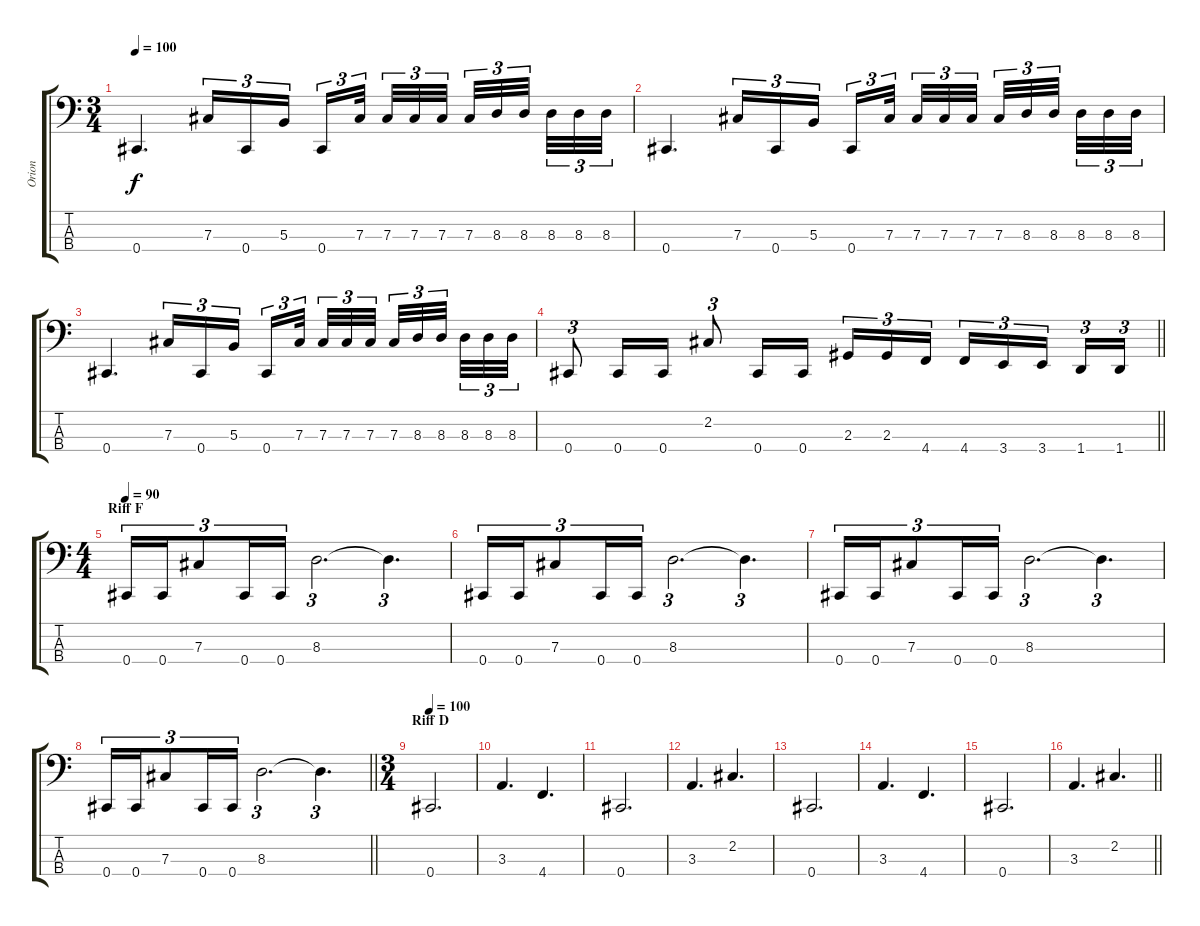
\track ("Orion" "Orion") {instrument electricbasspick}
\staff {score tabs}
\tuning (E2 B1 Gb1 Db1) {hide}
\ts (3 4)
\tempo 100
\clef f4
\ks c
0.4.4{d dy f} 7.3.16{tu (3 2)} 0.4.16{tu (3 2)} 5.3.16{tu (3 2)} 0.4.16{tu (3 2)} 7.3.32{tu (3 2) beam splitsecondary} 7.3.32{tu (3 2)} 7.3.32{tu (3 2)} 7.3.32{tu (3 2) beam splitsecondary} 7.3.32{tu (3 2)} 8.3.32{tu (3 2)} 8.3.32{tu (3 2) beam splitsecondary} 8.3.32{tu (3 2)} 8.3.32{tu (3 2)} 8.3.32{tu (3 2)} |
0.4.4{d} 7.3.16{tu (3 2)} 0.4.16{tu (3 2)} 5.3.16{tu (3 2)} 0.4.16{tu (3 2)} 7.3.32{tu (3 2) beam splitsecondary} 7.3.32{tu (3 2)} 7.3.32{tu (3 2)} 7.3.32{tu (3 2) beam splitsecondary} 7.3.32{tu (3 2)} 8.3.32{tu (3 2)} 8.3.32{tu (3 2) beam splitsecondary} 8.3.32{tu (3 2)} 8.3.32{tu (3 2)} 8.3.32{tu (3 2)} |
0.4.4{d} 7.3.16{tu (3 2)} 0.4.16{tu (3 2)} 5.3.16{tu (3 2)} 0.4.16{tu (3 2)} 7.3.32{tu (3 2) beam splitsecondary} 7.3.32{tu (3 2)} 7.3.32{tu (3 2)} 7.3.32{tu (3 2) beam splitsecondary} 7.3.32{tu (3 2)} 8.3.32{tu (3 2)} 8.3.32{tu (3 2) beam splitsecondary} 8.3.32{tu (3 2)} 8.3.32{tu (3 2)} 8.3.32{tu (3 2)} |
\barLineRight lightlight
0.4.8{tu (3 2)} 0.4.16 0.4.16 2.2.8{tu (3 2)} 0.4.16 0.4.16{beam splitsecondary} 2.3.16{tu (3 2)} 2.3.16{tu (3 2)} 4.4.16{tu (3 2) beam splitsecondary} 4.4.16{tu (3 2)} 3.4.16{tu (3 2)} 3.4.16{tu (3 2) beam splitsecondary} 1.4.16{tu (3 2)} 1.4.16{tu (3 2)} |
\ts (4 4)
\section ("" "Riff F")
\tempo 90
0.4.16{tu (3 2)} 0.4.16{tu (3 2)} 7.3.8{tu (3 2)} 0.4.16{tu (3 2)} 0.4.16{tu (3 2)} 8.3.2{d tu (3 2)} 8.3{t}.4{d tu (3 2)} |
0.4.16{tu (3 2)} 0.4.16{tu (3 2)} 7.3.8{tu (3 2)} 0.4.16{tu (3 2)} 0.4.16{tu (3 2)} 8.3.2{d tu (3 2)} 8.3{t}.4{d tu (3 2)} |
0.4.16{tu (3 2)} 0.4.16{tu (3 2)} 7.3.8{tu (3 2)} 0.4.16{tu (3 2)} 0.4.16{tu (3 2)} 8.3.2{d tu (3 2)} 8.3{t}.4{d tu (3 2)} |
\barLineRight lightlight
0.4.16{tu (3 2)} 0.4.16{tu (3 2)} 7.3.8{tu (3 2)} 0.4.16{tu (3 2)} 0.4.16{tu (3 2)} 8.3.2{d tu (3 2)} 8.3{t}.4{d tu (3 2)} |
\ts (3 4)
\section ("" "Riff D")
\tempo 100
0.4.2{d} |
3.3.4{d} 4.4.4{d} |
0.4.2{d} |
3.3.4{d} 2.2.4{d} |
0.4.2{d} |
3.3.4{d} 4.4.4{d} |
0.4.2{d} |
\barLineRight lightlight
3.3.4{d} 2.2.4{d}
